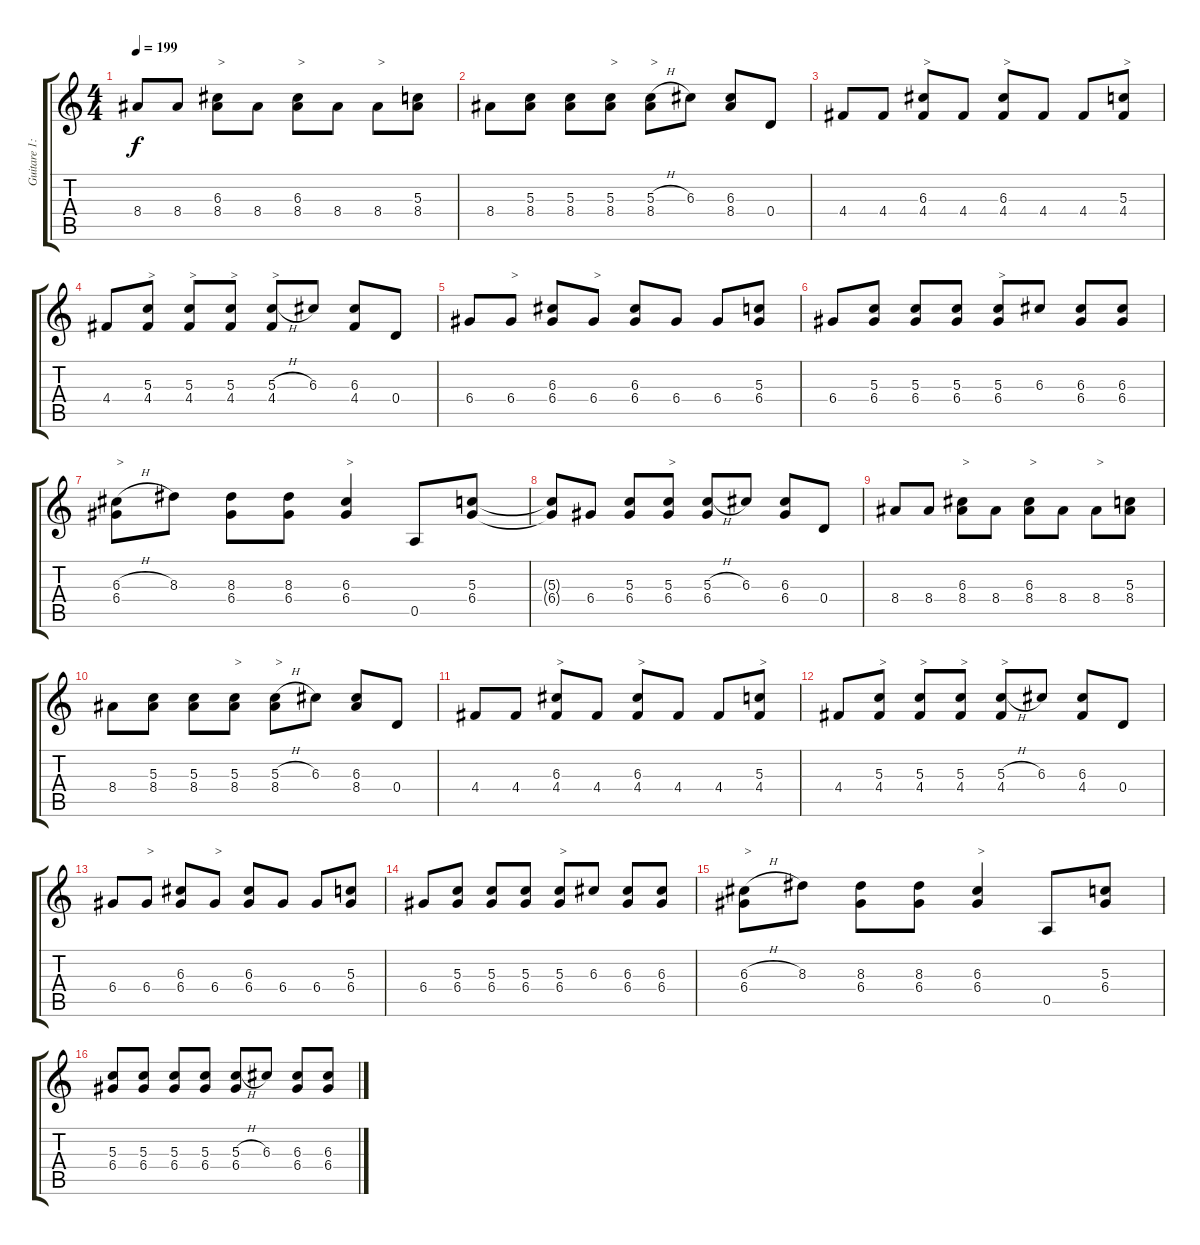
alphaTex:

\track ("Guitare 1: Metal Disto" "Guitare 1:") {instrument distortionguitar}
\staff {score tabs}
\tuning (E4 B3 G3 D3 A2 E2) {hide}
\ts (4 4)
\tempo 199
\clef g2
\ks c
8.4.8{dy f instrument distortionguitar} 8.4.8 (6.3 8.4).8{txt ">"} 8.4.8 (6.3 8.4).8{txt ">"} 8.4.8 8.4.8{txt ">"} (5.3 8.4).8 |
8.4.8 (5.3 8.4).8 (5.3 8.4).8 (5.3 8.4).8{txt ">"} (5.3{h} 8.4).8{txt ">"} 6.3.8 (6.3 8.4).8 0.4.8 |
4.4.8 4.4.8 (6.3 4.4).8{txt ">"} 4.4.8 (6.3 4.4).8{txt ">"} 4.4.8 4.4.8 (5.3 4.4).8{txt ">"} |
4.4.8 (5.3 4.4).8{txt ">"} (5.3 4.4).8{txt ">"} (5.3 4.4).8{txt ">"} (5.3{h} 4.4).8{txt ">"} 6.3.8 (6.3 4.4).8 0.4.8 |
6.4.8 6.4.8{txt ">"} (6.3 6.4).8 6.4.8{txt ">"} (6.3 6.4).8 6.4.8 6.4.8 (5.3 6.4).8 |
6.4.8 (5.3 6.4).8 (5.3 6.4).8 (5.3 6.4).8 (5.3 6.4).8{txt ">"} 6.3.8 (6.3 6.4).8 (6.3 6.4).8 |
(6.3{h} 6.4).8{txt ">"} 8.3.8 (8.3 6.4).8 (8.3 6.4).8 (6.3 6.4).4{txt ">"} 0.5.8 (5.3 6.4).8 |
(5.3{t} 6.4{t}).8 6.4.8 (5.3 6.4).8 (5.3 6.4).8{txt ">"} (5.3{h} 6.4).8 6.3.8 (6.3 6.4).8 0.4.8 |
8.4.8 8.4.8 (6.3 8.4).8{txt ">"} 8.4.8 (6.3 8.4).8{txt ">"} 8.4.8 8.4.8{txt ">"} (5.3 8.4).8 |
8.4.8 (5.3 8.4).8 (5.3 8.4).8 (5.3 8.4).8{txt ">"} (5.3{h} 8.4).8{txt ">"} 6.3.8 (6.3 8.4).8 0.4.8 |
4.4.8 4.4.8 (6.3 4.4).8{txt ">"} 4.4.8 (6.3 4.4).8{txt ">"} 4.4.8 4.4.8 (5.3 4.4).8{txt ">"} |
4.4.8 (5.3 4.4).8{txt ">"} (5.3 4.4).8{txt ">"} (5.3 4.4).8{txt ">"} (5.3{h} 4.4).8{txt ">"} 6.3.8 (6.3 4.4).8 0.4.8 |
6.4.8 6.4.8{txt ">"} (6.3 6.4).8 6.4.8{txt ">"} (6.3 6.4).8 6.4.8 6.4.8 (5.3 6.4).8 |
6.4.8 (5.3 6.4).8 (5.3 6.4).8 (5.3 6.4).8 (5.3 6.4).8{txt ">"} 6.3.8 (6.3 6.4).8 (6.3 6.4).8 |
(6.3{h} 6.4).8{txt ">"} 8.3.8 (8.3 6.4).8 (8.3 6.4).8 (6.3 6.4).4{txt ">"} 0.5.8 (5.3 6.4).8 |
(5.3 6.4).8 (5.3 6.4).8 (5.3 6.4).8 (5.3 6.4).8 (5.3{h} 6.4).8 6.3.8 (6.3 6.4).8 (6.3 6.4).8
